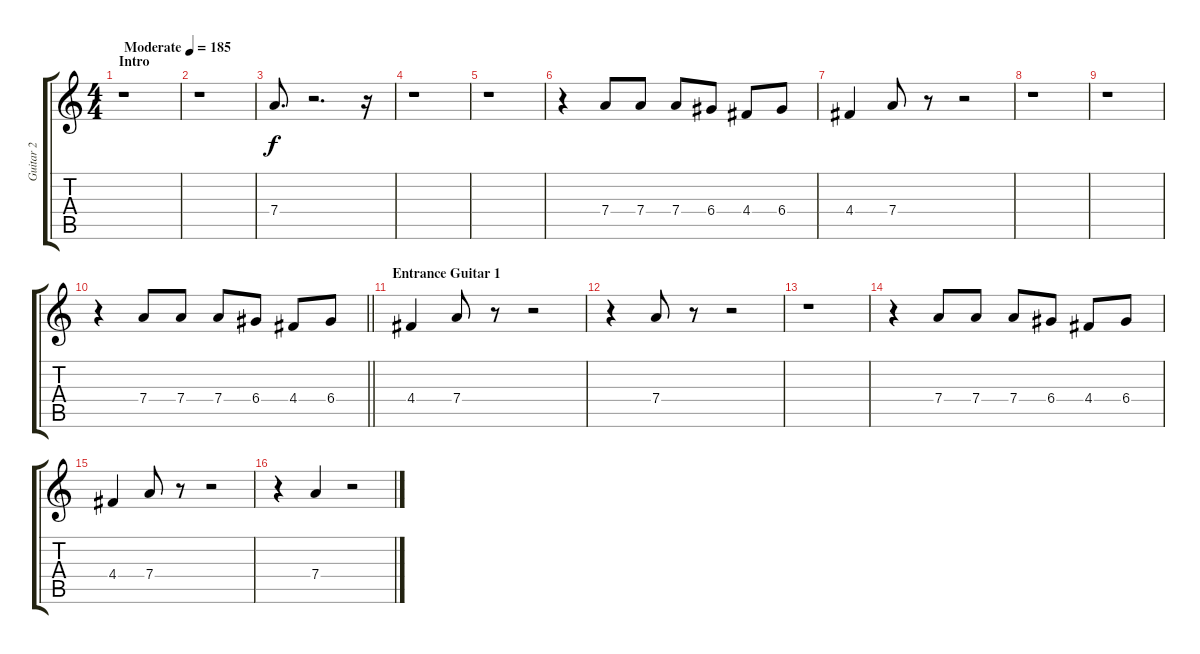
\track ("Guitar 2" "Guitar 2") {instrument overdrivenguitar}
\staff {score tabs}
\tuning (E4 B3 G3 D3 A2 E2) {hide}
\ts (4 4)
\section ("" "Intro")
\tempo (185 "Moderate")
\clef g2
\ks c
r.1{dy f instrument overdrivenguitar} |
r.1 |
7.4.8{d} r.2{d} r.16 |
r.1 |
r.1 |
r.4 7.4.8 7.4.8 7.4.8 6.4.8 4.4.8 6.4.8 |
4.4.4 7.4.8 r.8 r.2 |
r.1 |
r.1 |
\barLineRight lightlight
r.4 7.4.8 7.4.8 7.4.8 6.4.8 4.4.8 6.4.8 |
\section ("" "Entrance Guitar 1")
4.4.4 7.4.8 r.8 r.2 |
r.4 7.4.8 r.8 r.2 |
r.1 |
r.4 7.4.8 7.4.8 7.4.8 6.4.8 4.4.8 6.4.8 |
4.4.4 7.4.8 r.8 r.2 |
r.4 7.4.4 r.2
